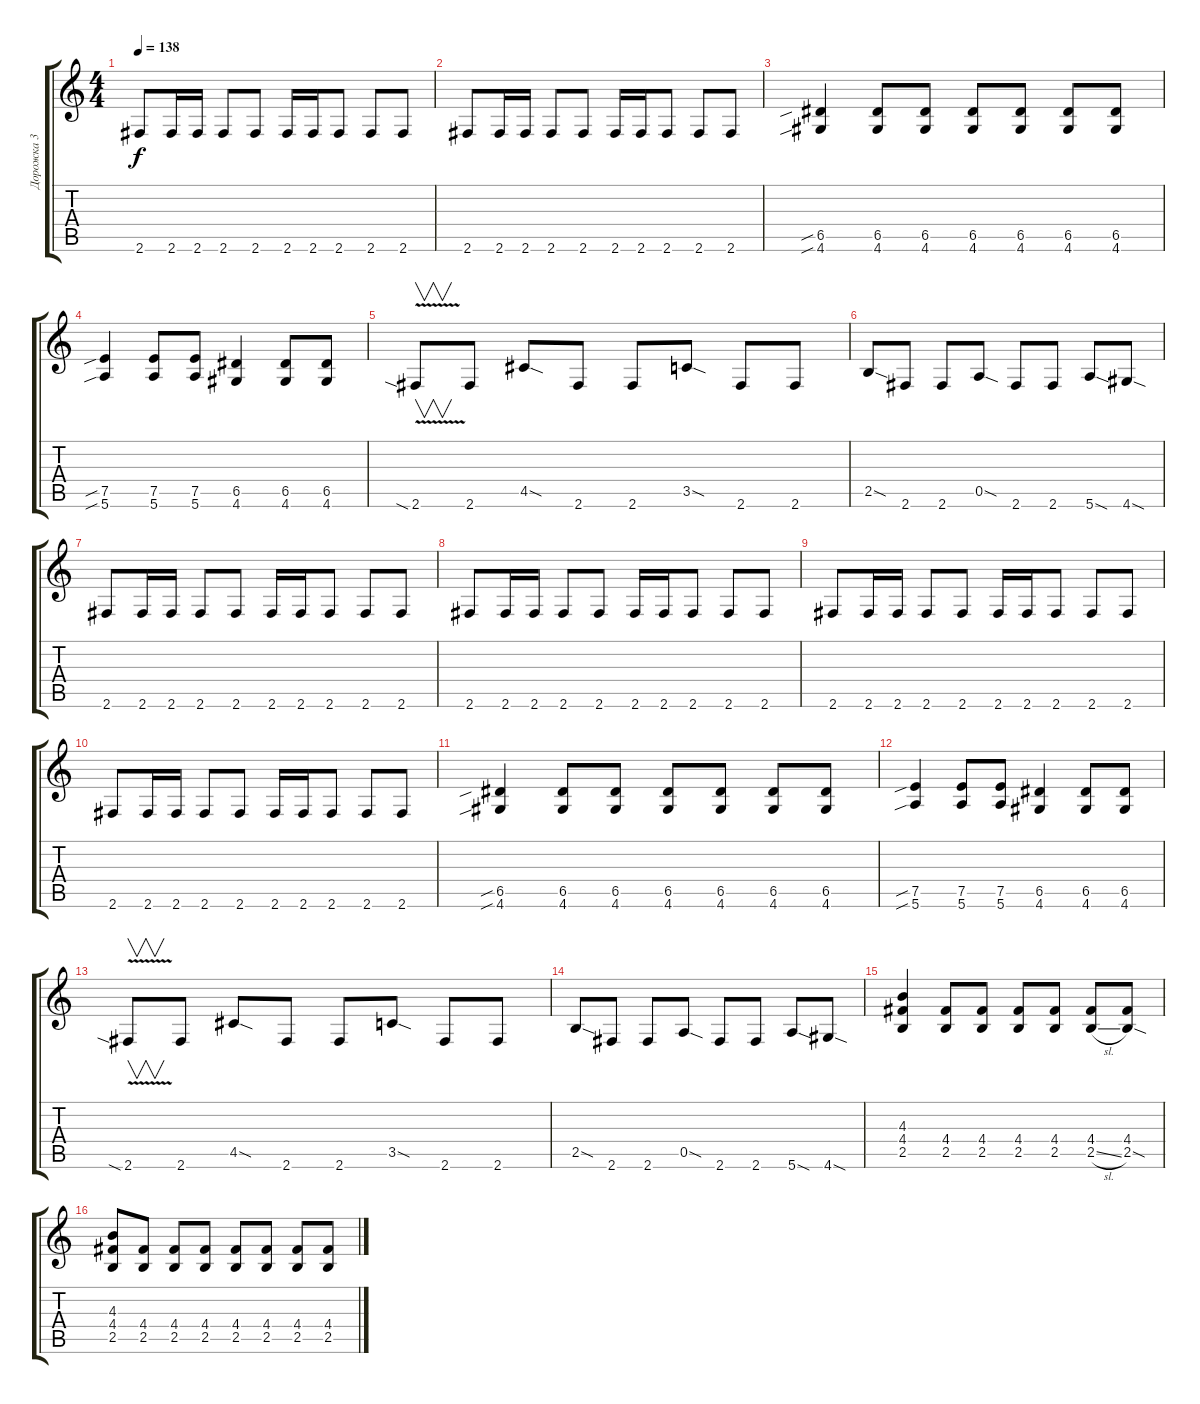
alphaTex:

\track ("Дорожка 3" "Дорожка 3") {instrument distortionguitar}
\staff {score tabs}
\tuning (E4 B3 G3 D3 A2 E2) {hide}
\ts (4 4)
\tempo 138
\clef g2
\ks c
2.6.8{dy f} 2.6.16 2.6.16 2.6.8 2.6.8 2.6.16 2.6.16 2.6.8 2.6.8 2.6.8 |
2.6.8 2.6.16 2.6.16 2.6.8 2.6.8 2.6.16 2.6.16 2.6.8 2.6.8 2.6.8 |
(6.5{sib} 4.6{sib}).4 (6.5 4.6).8 (6.5 4.6).8 (6.5 4.6).8 (6.5 4.6).8 (6.5 4.6).8 (6.5 4.6).8 |
(7.5{sib} 5.6{sib}).4 (7.5 5.6).8 (7.5 5.6).8 (6.5 4.6).4 (6.5 4.6).8 (6.5 4.6).8 |
2.6{v sia}.8{v} 2.6.8 4.5{sod}.8 2.6.8 2.6.8 3.5{sod}.8 2.6.8 2.6.8 |
2.5{sod}.8 2.6.8 2.6.8 0.5{sod}.8 2.6.8 2.6.8 5.6{sod}.8 4.6{sod}.8 |
2.6.8 2.6.16 2.6.16 2.6.8 2.6.8 2.6.16 2.6.16 2.6.8 2.6.8 2.6.8 |
2.6.8 2.6.16 2.6.16 2.6.8 2.6.8 2.6.16 2.6.16 2.6.8 2.6.8 2.6.8 |
2.6.8 2.6.16 2.6.16 2.6.8 2.6.8 2.6.16 2.6.16 2.6.8 2.6.8 2.6.8 |
2.6.8 2.6.16 2.6.16 2.6.8 2.6.8 2.6.16 2.6.16 2.6.8 2.6.8 2.6.8 |
(6.5{sib} 4.6{sib}).4 (6.5 4.6).8 (6.5 4.6).8 (6.5 4.6).8 (6.5 4.6).8 (6.5 4.6).8 (6.5 4.6).8 |
(7.5{sib} 5.6{sib}).4 (7.5 5.6).8 (7.5 5.6).8 (6.5 4.6).4 (6.5 4.6).8 (6.5 4.6).8 |
2.6{v sia}.8{v} 2.6.8 4.5{sod}.8 2.6.8 2.6.8 3.5{sod}.8 2.6.8 2.6.8 |
2.5{sod}.8 2.6.8 2.6.8 0.5{sod}.8 2.6.8 2.6.8 5.6{sod}.8 4.6{sod}.8 |
(4.3 4.4 2.5).4 (4.4 2.5).8 (4.4 2.5).8 (4.4 2.5).8 (4.4 2.5).8 (4.4 2.5{sl}).8 (4.4 2.5{sod}).8 |
(4.3 4.4 2.5).8 (4.4 2.5).8 (4.4 2.5).8 (4.4 2.5).8 (4.4 2.5).8 (4.4 2.5).8 (4.4 2.5).8 (4.4 2.5).8
